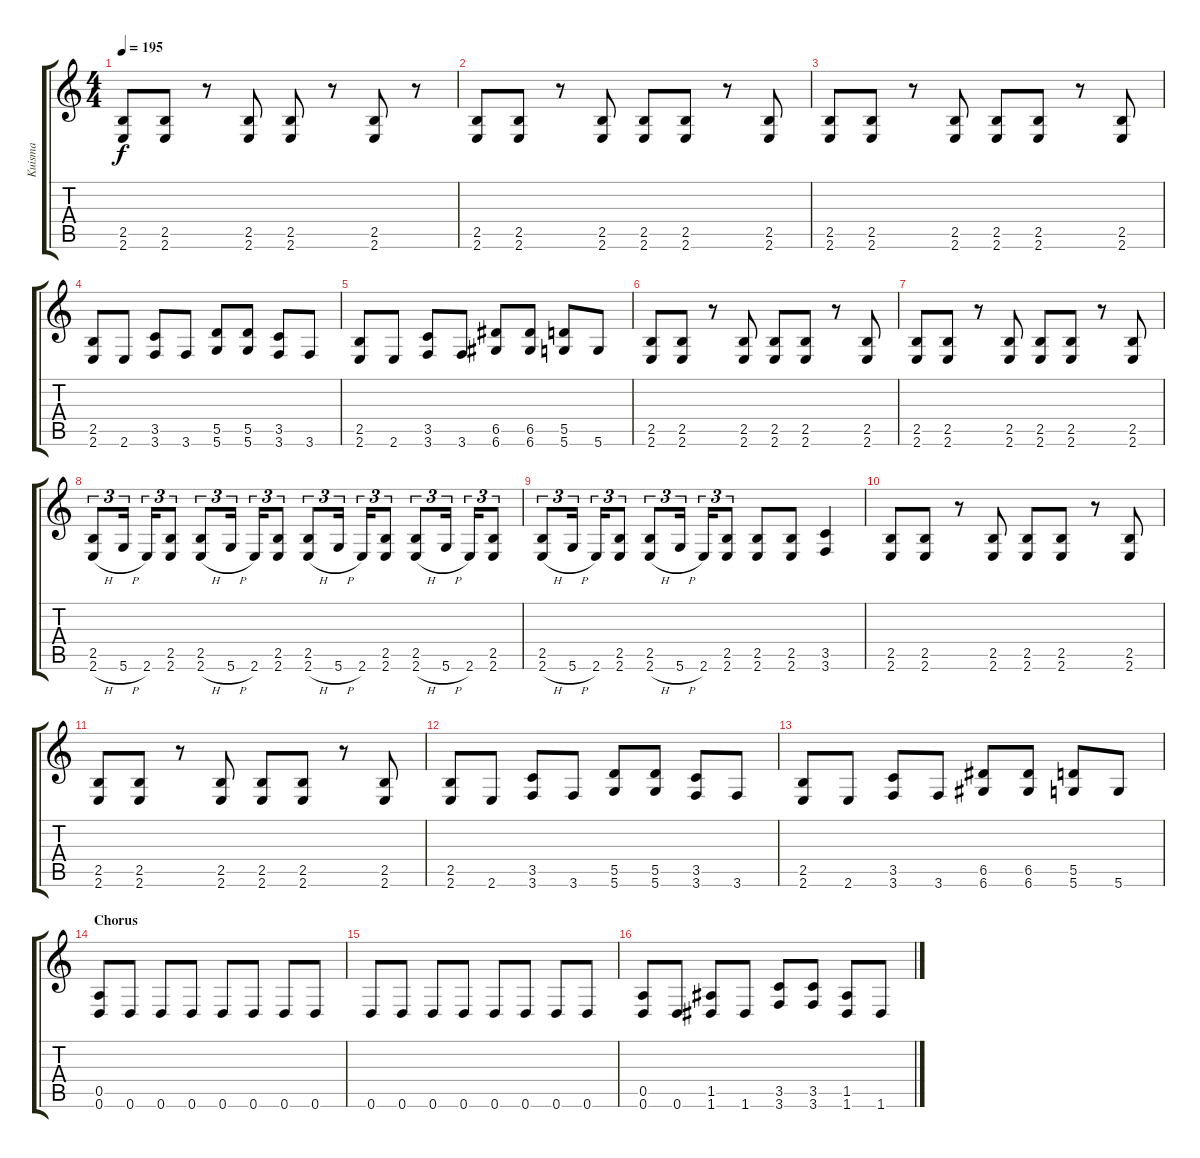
\track ("Kuisma" "Kuisma") {instrument distortionguitar}
\staff {score tabs}
\tuning (E4 B3 G3 D3 A2 D2) {hide}
\ts (4 4)
\tempo 195
\clef g2
\ks c
(2.5 2.6).8{dy f} (2.5 2.6).8 r.8 (2.5 2.6).8 (2.5 2.6).8 r.8 (2.5 2.6).8 r.8 |
(2.5 2.6).8 (2.5 2.6).8 r.8 (2.5 2.6).8 (2.5 2.6).8 (2.5 2.6).8 r.8 (2.5 2.6).8 |
(2.5 2.6).8 (2.5 2.6).8 r.8 (2.5 2.6).8 (2.5 2.6).8 (2.5 2.6).8 r.8 (2.5 2.6).8 |
(2.5 2.6).8 2.6.8 (3.5 3.6).8 3.6.8 (5.5 5.6).8 (5.5 5.6).8 (3.5 3.6).8 3.6.8 |
(2.5 2.6).8 2.6.8 (3.5 3.6).8 3.6.8 (6.5 6.6).8 (6.5 6.6).8 (5.5 5.6).8 5.6.8 |
(2.5 2.6).8 (2.5 2.6).8 r.8 (2.5 2.6).8 (2.5 2.6).8 (2.5 2.6).8 r.8 (2.5 2.6).8 |
(2.5 2.6).8 (2.5 2.6).8 r.8 (2.5 2.6).8 (2.5 2.6).8 (2.5 2.6).8 r.8 (2.5 2.6).8 |
(2.5 2.6{h}).8{tu (3 2)} 5.6{h}.16{tu (3 2)} 2.6.16{tu (3 2)} (2.5 2.6).8{tu (3 2)} (2.5 2.6{h}).8{tu (3 2)} 5.6{h}.16{tu (3 2)} 2.6.16{tu (3 2)} (2.5 2.6).8{tu (3 2)} (2.5 2.6{h}).8{tu (3 2)} 5.6{h}.16{tu (3 2)} 2.6.16{tu (3 2)} (2.5 2.6).8{tu (3 2)} (2.5 2.6{h}).8{tu (3 2)} 5.6{h}.16{tu (3 2)} 2.6.16{tu (3 2)} (2.5 2.6).8{tu (3 2)} |
(2.5 2.6{h}).8{tu (3 2)} 5.6{h}.16{tu (3 2)} 2.6.16{tu (3 2)} (2.5 2.6).8{tu (3 2)} (2.5 2.6{h}).8{tu (3 2)} 5.6{h}.16{tu (3 2)} 2.6.16{tu (3 2)} (2.5 2.6).8{tu (3 2)} (2.5 2.6).8 (2.5 2.6).8 (3.5 3.6).4 |
(2.5 2.6).8 (2.5 2.6).8 r.8 (2.5 2.6).8 (2.5 2.6).8 (2.5 2.6).8 r.8 (2.5 2.6).8 |
(2.5 2.6).8 (2.5 2.6).8 r.8 (2.5 2.6).8 (2.5 2.6).8 (2.5 2.6).8 r.8 (2.5 2.6).8 |
(2.5 2.6).8 2.6.8 (3.5 3.6).8 3.6.8 (5.5 5.6).8 (5.5 5.6).8 (3.5 3.6).8 3.6.8 |
(2.5 2.6).8 2.6.8 (3.5 3.6).8 3.6.8 (6.5 6.6).8 (6.5 6.6).8 (5.5 5.6).8 5.6.8 |
\section ("" "Chorus")
(0.5 0.6).8 0.6.8 0.6.8 0.6.8 0.6.8 0.6.8 0.6.8 0.6.8 |
0.6.8 0.6.8 0.6.8 0.6.8 0.6.8 0.6.8 0.6.8 0.6.8 |
(0.5 0.6).8 0.6.8 (1.5 1.6).8 1.6.8 (3.5 3.6).8 (3.5 3.6).8 (1.5 1.6).8 1.6.8
